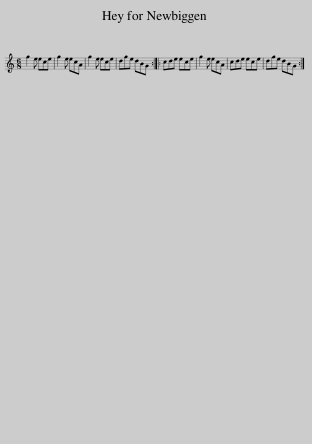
X:1
L:1/8
M:6/8
I:linebreak $
K:C
V:1 treble
V:1
 g2 e ece | g2 e ecA | g2 e ece | dge dBG :: cde ece | %5
 g2 e ecA | cde ece | dge dBG :| %8
